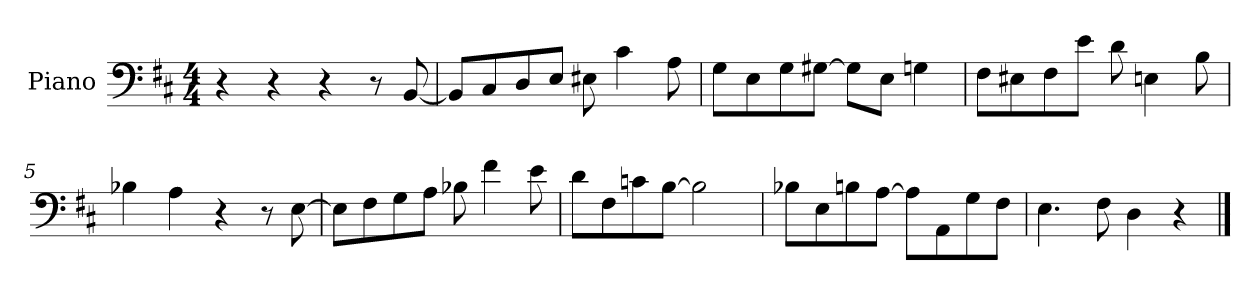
**kern
*part1
*staff1
*I"Piano
*I'Pno
*clefF4
*k[f#c#]
*M4/4
=1
4r
4r
4r
8r
[8BB/
=2
8BB/L]
8C#/
8D/
8E/J
8E#X\
4c#\
8A\
=3
8G\L
8E\
8G\
[8G#X\J
8G#\L]
8E\J
4Gn\
=4
8F#\L
8E#X\
8F#\
8e\J
8d\
4En\
8B\
=5
4B-X\
4A\
4r
8r
[8E\
=6
8E\L]
8F#\
8G\
8A\J
8B-X\
4f#\
8e\
=7
8d\L
8F#\
8cn\
[8B\J
2B\]
=8
8B-X\L
8E\
8Bn\
[8A\J
8A\L]
8AA\
8G\
8F#\J
=9
4.E\
8F#\
4D\
4r
==
*-
